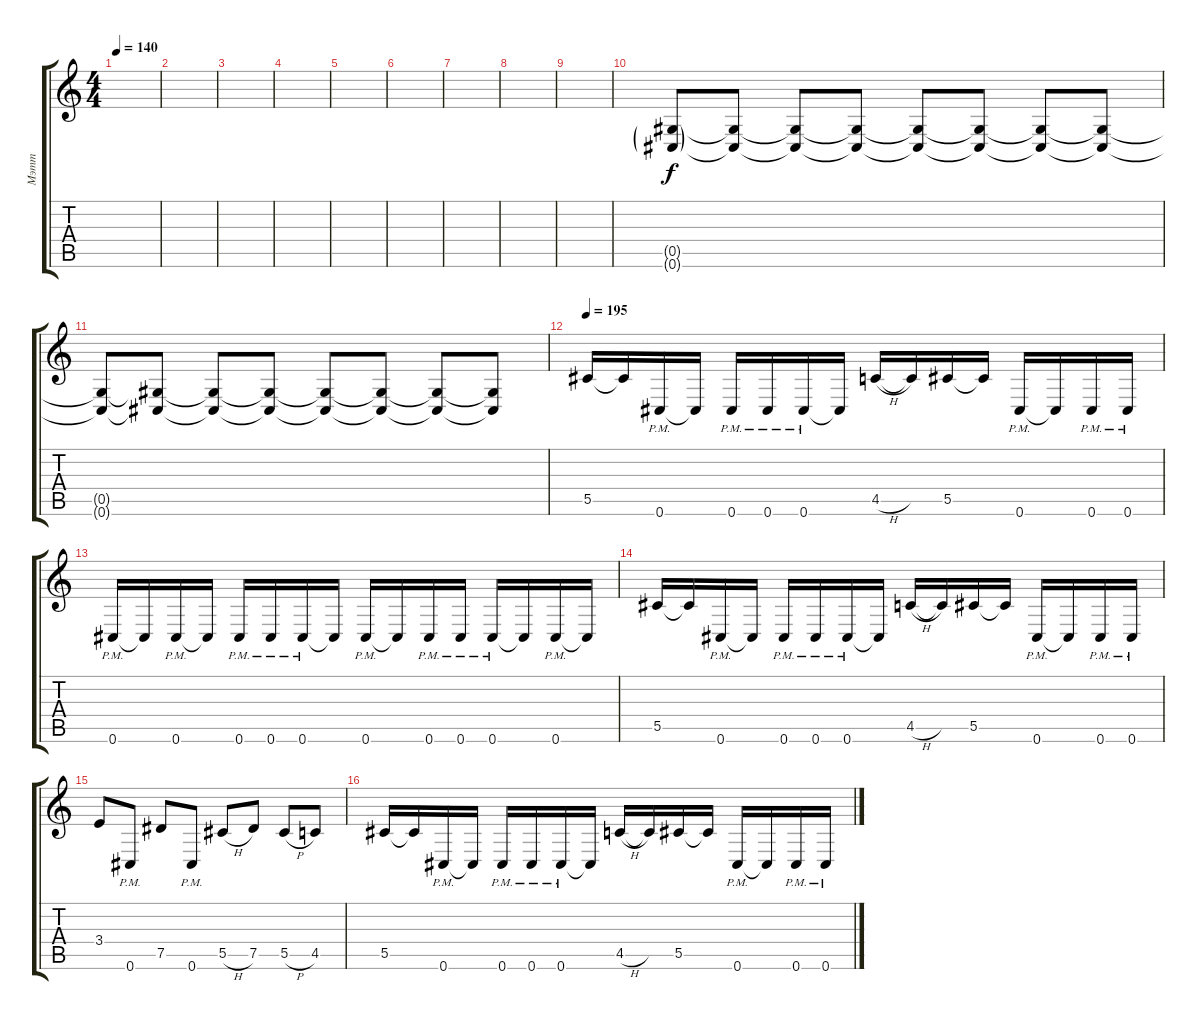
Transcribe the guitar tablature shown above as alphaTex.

\track ("Мэтт" "Мэтт") {instrument distortionguitar}
\staff {score tabs}
\tuning (Eb4 Bb3 Gb3 Db3 Ab2 Db2) {hide}
\ts (4 4)
\tempo 140
\clef g2
\ks c
|
|
|
|
|
|
|
|
|
(0.5{g} 0.6{g}).8 (0.5{t} 0.6{t}).8{dy f} (0.5{t} 0.6{t}).8 (0.5{t} 0.6{t}).8 (0.5{t} 0.6{t}).8 (0.5{t} 0.6{t}).8 (0.5{t} 0.6{t}).8 (0.5{t} 0.6{t}).8 |
(0.5{t} 0.6{t}).8 (0.5{t} 0.6{t}).8 (0.5{t} 0.6{t}).8 (0.5{t} 0.6{t}).8 (0.5{t} 0.6{t}).8 (0.5{t} 0.6{t}).8 (0.5{t} 0.6{t}).8 (0.5{t} 0.6{t}).8 |
\tempo 195
5.5.16 5.5{t}.16 0.6{pm}.16 0.6{t}.16 0.6{pm}.16 0.6{pm}.16 0.6{pm}.16 0.6{t}.16 4.5{h}.16 4.5{t}.16 5.5.16 5.5{t}.16 0.6{pm}.16 0.6{t}.16 0.6{pm}.16 0.6{pm}.16 |
0.6{pm}.16 0.6{t}.16 0.6{pm}.16 0.6{t}.16 0.6{pm}.16 0.6{pm}.16 0.6{pm}.16 0.6{t}.16 0.6{pm}.16 0.6{t}.16 0.6{pm}.16 0.6{pm}.16 0.6{pm}.16 0.6{t}.16 0.6{pm}.16 0.6{t}.16 |
5.5.16 5.5{t}.16 0.6{pm}.16 0.6{t}.16 0.6{pm}.16 0.6{pm}.16 0.6{pm}.16 0.6{t}.16 4.5{h}.16 4.5{t}.16 5.5.16 5.5{t}.16 0.6{pm}.16 0.6{t}.16 0.6{pm}.16 0.6{pm}.16 |
3.4.8 0.6{pm}.8 7.5.8 0.6{pm}.8 5.5{h}.8 7.5.8 5.5{h}.8 4.5.8 |
5.5.16 5.5{t}.16 0.6{pm}.16 0.6{t}.16 0.6{pm}.16 0.6{pm}.16 0.6{pm}.16 0.6{t}.16 4.5{h}.16 4.5{t}.16 5.5.16 5.5{t}.16 0.6{pm}.16 0.6{t}.16 0.6{pm}.16 0.6{pm}.16
